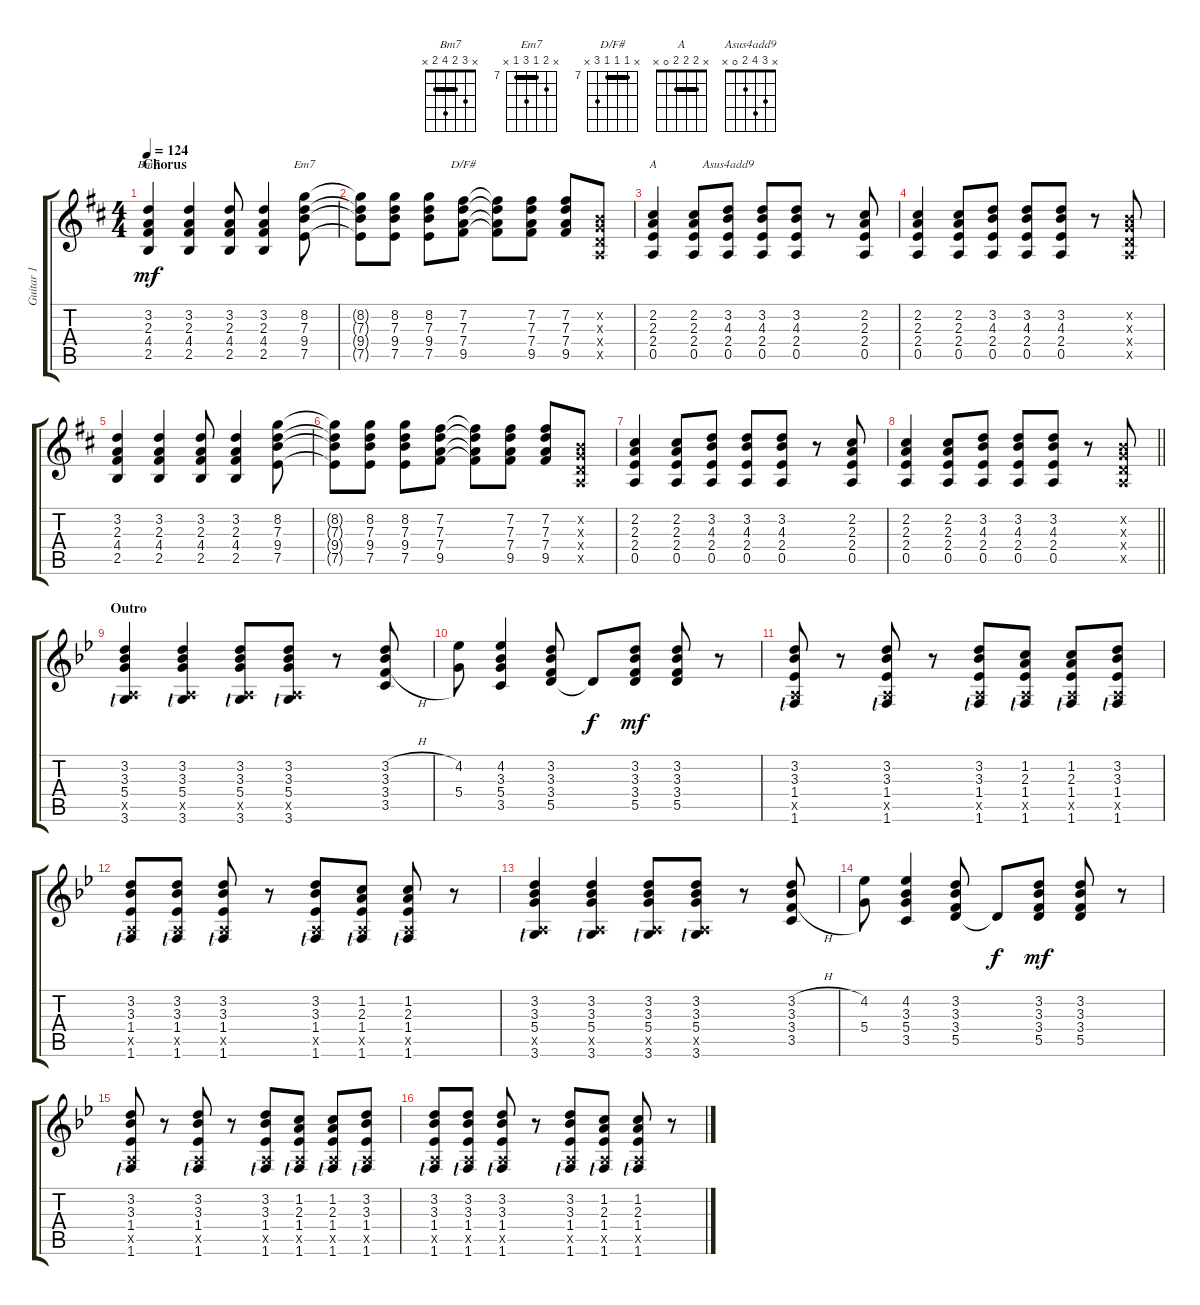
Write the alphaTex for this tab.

\track ("Guitar 1" "Guitar 1") {instrument electricguitarclean}
\staff {score tabs}
\tuning (E4 B3 G3 D3 A2 E2) {hide}
\chord ("Bm7" x 3 2 4 2 x) {barre 2}
\chord ("Em7" x 8 7 9 7 x) {firstfret 7 barre 7}
\chord ("D/F#" x 7 7 7 9 x) {firstfret 7 barre 7}
\chord ("A" x 2 2 2 0 x) {barre 2}
\chord ("Asus4add9" x 3 4 2 0 x)
\ts (4 4)
\section ("" "Chorus")
\tempo 124
\clef g2
\ks d
(3.2 2.3 4.4 2.5).4{ch "Bm7" dy mf} (3.2 2.3 4.4 2.5).4 (3.2 2.3 4.4 2.5).8 (3.2 2.3 4.4 2.5).4 (8.2 7.3 9.4 7.5).8{ch "Em7"} |
(8.2{t} 7.3{t} 9.4{t} 7.5{t}).8 (8.2 7.3 9.4 7.5).8 (8.2 7.3 9.4 7.5).8 (7.2 7.3 7.4 9.5).8{ch "D/F#"} (7.2{t} 7.3{t} 7.4{t} 9.5{t}).8 (7.2 7.3 7.4 9.5).8 (7.2 7.3 7.4 9.5).8 (0.2{x} 0.3{x} 0.4{x} 0.5{x}).8 |
(2.2 2.3 2.4 0.5).4{ch "A"} (2.2 2.3 2.4 0.5).8 (3.2 4.3 2.4 0.5).8{ch "Asus4add9"} (3.2 4.3 2.4 0.5).8 (3.2 4.3 2.4 0.5).8 r.8 (2.2 2.3 2.4 0.5).8 |
(2.2 2.3 2.4 0.5).4 (2.2 2.3 2.4 0.5).8 (3.2 4.3 2.4 0.5).8 (3.2 4.3 2.4 0.5).8 (3.2 4.3 2.4 0.5).8 r.8 (0.2{x} 0.3{x} 0.4{x} 0.5{x}).8 |
(3.2 2.3 4.4 2.5).4 (3.2 2.3 4.4 2.5).4 (3.2 2.3 4.4 2.5).8 (3.2 2.3 4.4 2.5).4 (8.2 7.3 9.4 7.5).8 |
(8.2{t} 7.3{t} 9.4{t} 7.5{t}).8 (8.2 7.3 9.4 7.5).8 (8.2 7.3 9.4 7.5).8 (7.2 7.3 7.4 9.5).8 (7.2{t} 7.3{t} 7.4{t} 9.5{t}).8 (7.2 7.3 7.4 9.5).8 (7.2 7.3 7.4 9.5).8 (0.2{x} 0.3{x} 0.4{x} 0.5{x}).8 |
(2.2 2.3 2.4 0.5).4 (2.2 2.3 2.4 0.5).8 (3.2 4.3 2.4 0.5).8 (3.2 4.3 2.4 0.5).8 (3.2 4.3 2.4 0.5).8 r.8 (2.2 2.3 2.4 0.5).8 |
\barLineRight lightlight
(2.2 2.3 2.4 0.5).4 (2.2 2.3 2.4 0.5).8 (3.2 4.3 2.4 0.5).8 (3.2 4.3 2.4 0.5).8 (3.2 4.3 2.4 0.5).8 r.8 (0.2{x} 0.3{x} 0.4{x} 0.5{x}).8 |
\section ("" "Outro")
\ks gminor
(3.2 3.3 5.4 0.5{x} 3.6{lf 1}).4 (3.2 3.3 5.4 0.5{x} 3.6{lf 1}).4 (3.2 3.3 5.4 0.5{x} 3.6{lf 1}).8 (3.2 3.3 5.4 0.5{x} 3.6{lf 1}).8 r.8 (3.2{h} 3.3 3.4{h} 3.5).8 |
(4.2 5.4).8 (4.2 3.3 5.4 3.5).4 (3.2 3.3 3.4 5.5).8 5.5{t}.8{dy f} (3.2 3.3 3.4 5.5).8{dy mf} (3.2 3.3 3.4 5.5).8 r.8 |
(3.2 3.3 1.4 0.5{x} 1.6{lf 1}).8 r.8 (3.2 3.3 1.4 0.5{x} 1.6{lf 1}).8 r.8 (3.2 3.3 1.4 0.5{x} 1.6{lf 1}).8 (1.2 2.3 1.4 0.5{x} 1.6{lf 1}).8 (1.2 2.3 1.4 0.5{x} 1.6{lf 1}).8 (3.2 3.3 1.4 0.5{x} 1.6{lf 1}).8 |
(3.2 3.3 1.4 0.5{x} 1.6{lf 1}).8 (3.2 3.3 1.4 0.5{x} 1.6{lf 1}).8 (3.2 3.3 1.4 0.5{x} 1.6{lf 1}).8 r.8 (3.2 3.3 1.4 0.5{x} 1.6{lf 1}).8 (1.2 2.3 1.4 0.5{x} 1.6{lf 1}).8 (1.2 2.3 1.4 0.5{x} 1.6{lf 1}).8 r.8 |
(3.2 3.3 5.4 0.5{x} 3.6{lf 1}).4 (3.2 3.3 5.4 0.5{x} 3.6{lf 1}).4 (3.2 3.3 5.4 0.5{x} 3.6{lf 1}).8 (3.2 3.3 5.4 0.5{x} 3.6{lf 1}).8 r.8 (3.2{h} 3.3 3.4{h} 3.5).8 |
(4.2 5.4).8 (4.2 3.3 5.4 3.5).4 (3.2 3.3 3.4 5.5).8 5.5{t}.8{dy f} (3.2 3.3 3.4 5.5).8{dy mf} (3.2 3.3 3.4 5.5).8 r.8 |
(3.2 3.3 1.4 0.5{x} 1.6{lf 1}).8 r.8 (3.2 3.3 1.4 0.5{x} 1.6{lf 1}).8 r.8 (3.2 3.3 1.4 0.5{x} 1.6{lf 1}).8 (1.2 2.3 1.4 0.5{x} 1.6{lf 1}).8 (1.2 2.3 1.4 0.5{x} 1.6{lf 1}).8 (3.2 3.3 1.4 0.5{x} 1.6{lf 1}).8 |
(3.2 3.3 1.4 0.5{x} 1.6{lf 1}).8 (3.2 3.3 1.4 0.5{x} 1.6{lf 1}).8 (3.2 3.3 1.4 0.5{x} 1.6{lf 1}).8 r.8 (3.2 3.3 1.4 0.5{x} 1.6{lf 1}).8 (1.2 2.3 1.4 0.5{x} 1.6{lf 1}).8 (1.2 2.3 1.4 0.5{x} 1.6{lf 1}).8 r.8
